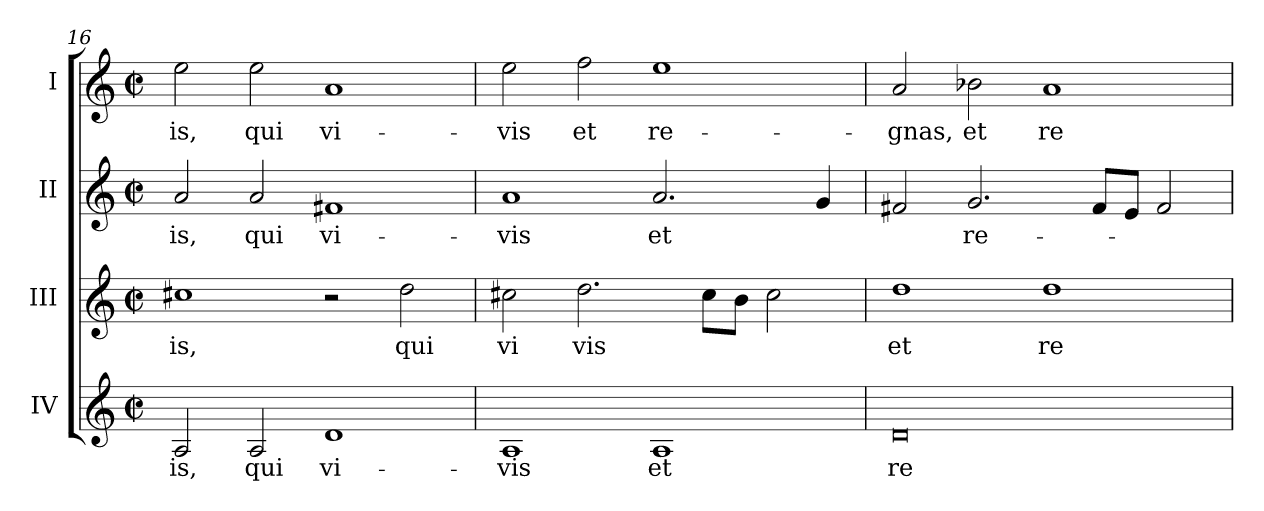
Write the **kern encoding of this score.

**kern	**text	**kern	**text	**kern	**text	**kern	**text
*part4	*part4	*part3	*part3	*part2	*part2	*part1	*part1
*staff4	*staff4	*staff3	*staff3	*staff2	*staff2	*staff1	*staff1
*I"IV	*	*I"III	*	*I"II	*	*I"I	*
*clefG2	*	*clefG2	*	*clefG2	*	*clefG2	*
*M2/2	*	*M2/2	*	*M2/2	*	*M2/2	*
*met(c|)	*	*met(c|)	*	*met(c|)	*	*met(c|)	*
=16	=16	=16	=16	=16	=16	=16	=16
!	!LO:LY:b:cj	!	!LO:LY:b:cj	!	!LO:LY:b:cj	!	!LO:LY:b:cj
2A/	-is,	1cc#X	is,	2a/	-is,	2ee\	-is,
!	!LO:LY:b:cj	!	!	!	!LO:LY:b:cj	!	!LO:LY:b:cj
2A/	qui	.	.	2a/	qui	2ee\	qui
!	!LO:LY:b:cj	!	!	!	!LO:LY:b:cj	!	!LO:LY:b:cj
1d	vi-	2r	.	1f#X	vi-	1a	vi-
!	!	!	!LO:LY:b:cj	!	!	!	!
.	.	2dd\	qui	.	.	.	.
=17	=17	=17	=17	=17	=17	=17	=17
!	!LO:LY:b:cj	!	!LO:LY:b:cj	!	!LO:LY:b:cj	!	!LO:LY:b:cj
1A	-vis	2cc#X\	vi	1a	-vis	2ee\	-vis
!	!	!	!LO:LY:b	!	!	!	!LO:LY:b:cj
.	.	2.dd\	vis	.	.	2ff\	et
!	!LO:LY:b:cj	!	!	!	!LO:LY:b:cj	!	!LO:LY:b:cj
1A	et	.	.	2.a/	et	1ee	re-
.	.	8cc#\L	.	.	.	.	.
.	.	8b\J	.	.	.	.	.
.	.	2cc#\	.	.	.	.	.
.	.	.	.	4g/	.	.	.
=18	=18	=18	=18	=18	=18	=18	=18
!	!LO:LY:b:cj	!	!LO:LY:b:cj	!	!	!	!LO:LY:b:cj
0d	re-	1dd	et	2f#X/	.	2a/	-gnas,
!	!	!	!	!	!LO:LY:b:cj	!	!LO:LY:b:cj
.	.	.	.	2.g/	re-	2b-X\	et
!	!	!	!LO:LY:b:cj	!	!	!	!LO:LY:b:cj
.	.	1dd	re	.	.	1a	re-
.	.	.	.	8f#/L	.	.	.
.	.	.	.	8e/J	.	.	.
.	.	.	.	2f#/	.	.	.
=	=	=	=	=	=	=	=
*-	*-	*-	*-	*-	*-	*-	*-
